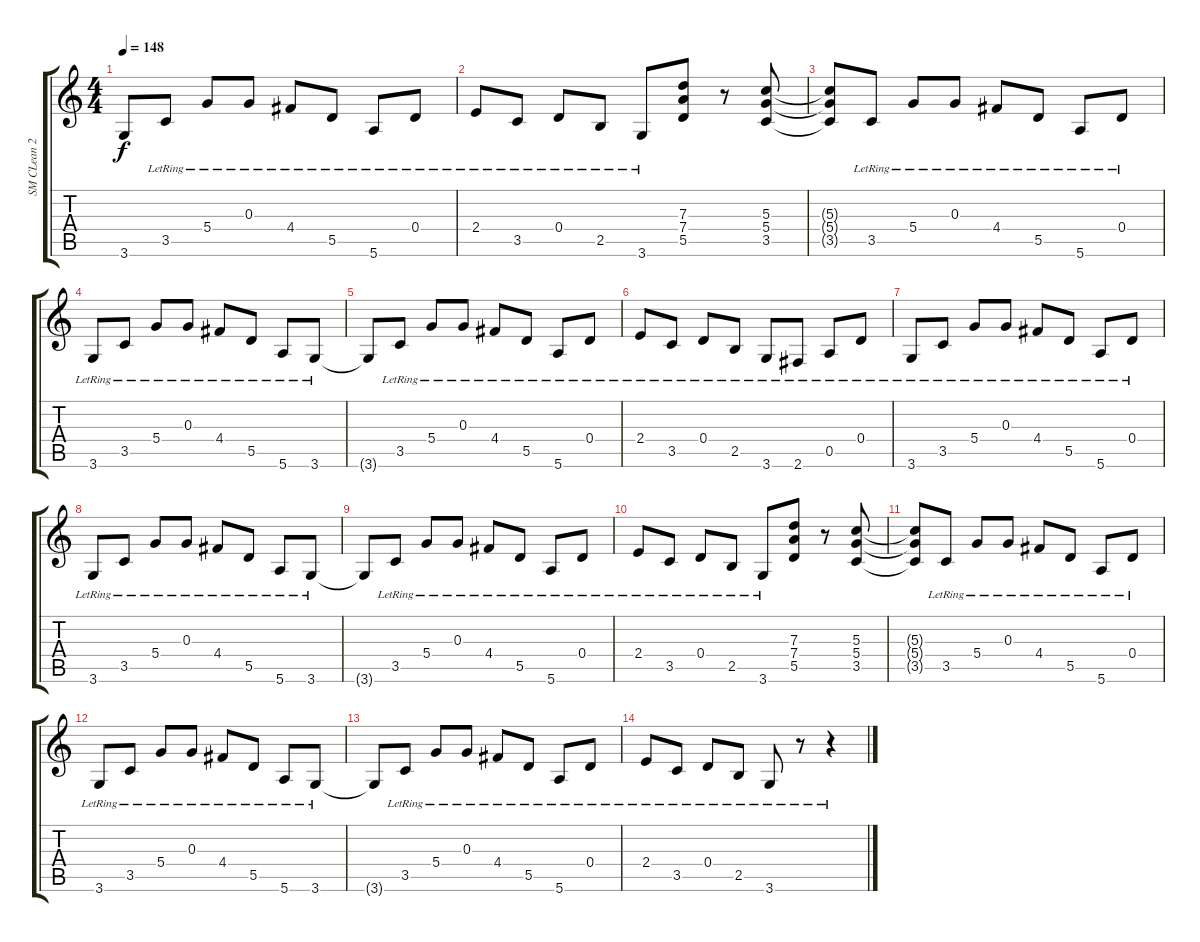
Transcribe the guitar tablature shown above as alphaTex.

\track ("SM CLean 2" "SM CLean 2") {instrument acousticguitarsteel}
\staff {score tabs}
\tuning (E4 B3 G3 D3 A2 E2) {hide}
\ts (4 4)
\tempo 148
\clef g2
\ks c
3.6{t}.8{dy f} 3.5{lr}.8 5.4{lr}.8 0.3{lr}.8 4.4{lr}.8 5.5{lr}.8 5.6{lr}.8 0.4{lr}.8 |
2.4{lr}.8 3.5{lr}.8 0.4{lr}.8 2.5{lr}.8 3.6{lr}.8 (7.3 7.4 5.5).8 r.8 (5.3 5.4 3.5).8 |
(5.3{t} 5.4{t} 3.5{t}).8 3.5{lr}.8 5.4{lr}.8 0.3{lr}.8 4.4{lr}.8 5.5{lr}.8 5.6{lr}.8 0.4{lr}.8 |
3.6{lr}.8 3.5{lr}.8 5.4{lr}.8 0.3{lr}.8 4.4{lr}.8 5.5{lr}.8 5.6{lr}.8 3.6{lr}.8 |
3.6{t}.8 3.5{lr}.8 5.4{lr}.8 0.3{lr}.8 4.4{lr}.8 5.5{lr}.8 5.6{lr}.8 0.4{lr}.8 |
2.4{lr}.8 3.5{lr}.8 0.4{lr}.8 2.5{lr}.8 3.6{lr}.8 2.6{lr}.8 0.5{lr}.8 0.4{lr}.8 |
3.6{lr}.8 3.5{lr}.8 5.4{lr}.8 0.3{lr}.8 4.4{lr}.8 5.5{lr}.8 5.6{lr}.8 0.4{lr}.8 |
3.6{lr}.8 3.5{lr}.8 5.4{lr}.8 0.3{lr}.8 4.4{lr}.8 5.5{lr}.8 5.6{lr}.8 3.6{lr}.8 |
3.6{t}.8 3.5{lr}.8 5.4{lr}.8 0.3{lr}.8 4.4{lr}.8 5.5{lr}.8 5.6{lr}.8 0.4{lr}.8 |
2.4{lr}.8 3.5{lr}.8 0.4{lr}.8 2.5{lr}.8 3.6{lr}.8 (7.3 7.4 5.5).8 r.8 (5.3 5.4 3.5).8 |
(5.3{t} 5.4{t} 3.5{t}).8 3.5{lr}.8 5.4{lr}.8 0.3{lr}.8 4.4{lr}.8 5.5{lr}.8 5.6{lr}.8 0.4{lr}.8 |
3.6{lr}.8 3.5{lr}.8 5.4{lr}.8 0.3{lr}.8 4.4{lr}.8 5.5{lr}.8 5.6{lr}.8 3.6{lr}.8 |
3.6{t}.8 3.5{lr}.8 5.4{lr}.8 0.3{lr}.8 4.4{lr}.8 5.5{lr}.8 5.6{lr}.8 0.4{lr}.8 |
2.4{lr}.8 3.5{lr}.8 0.4{lr}.8 2.5{lr}.8 3.6{lr}.8 r.8 r.4
